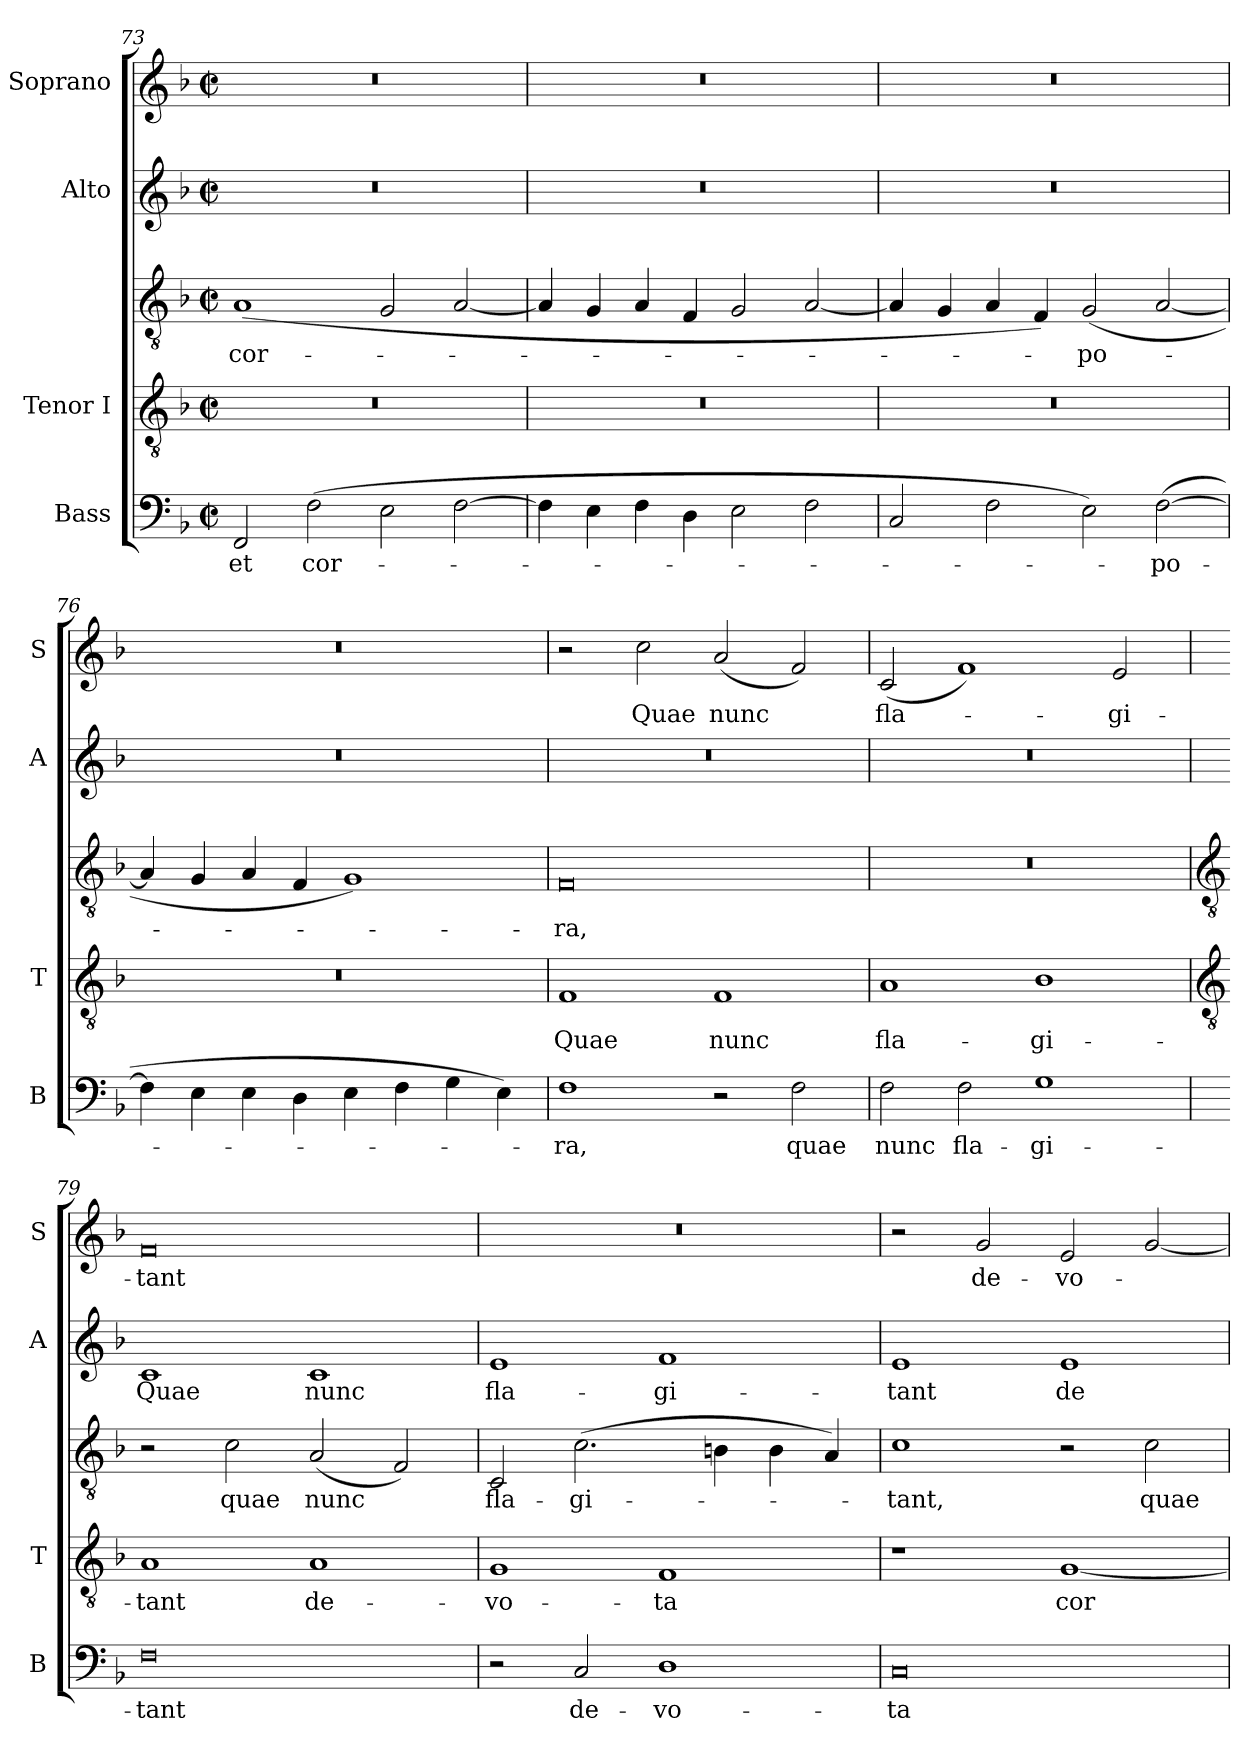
**kern	**text	**kern	**text	**kern	**text	**kern	**text	**kern	**text
*part4	*part4	*part3	*part3	*part3	*part3	*part2	*part2	*part1	*part1
*staff5	*staff5	*staff4	*staff4	*staff3	*staff3	*staff2	*staff2	*staff1	*staff1
*I"Bass	*	*I"Tenor I	*	*	*	*I"Alto	*	*I"Soprano	*
*I'B	*	*I'T	*	*	*	*I'A	*	*I'S	*
!!LO:LB:g=z
*clefF4	*	*clefGv2	*	*clefGv2	*	*clefG2	*	*clefG2	*
*k[b-]	*	*k[b-]	*	*k[b-]	*	*k[b-]	*	*k[b-]	*
*F:	*	*F:	*	*F:	*	*F:	*	*F:	*
*M4/2	*	*M4/2	*	*M4/2	*	*M4/2	*	*M4/2	*
*met(c|)	*	*met(c|)	*	*met(c|)	*	*met(c|)	*	*met(c|)	*
=73	=73	=73	=73	=73	=73	=73	=73	=73	=73
!	!LO:LY:b	!	!	!	!LO:LY:b	!	!	!	!
2FF	et	0r	.	(<1A	cor-	0r	.	0r	.
!	!LO:LY:b	!	!	!	!	!	!	!	!
(>2F	cor-	.	.	.	.	.	.	.	.
2E	.	.	.	2G	.	.	.	.	.
[2F	.	.	.	[2A	.	.	.	.	.
=74	=74	=74	=74	=74	=74	=74	=74	=74	=74
4F]	.	0r	.	4A]	.	0r	.	0r	.
4E	.	.	.	4G	.	.	.	.	.
4F	.	.	.	4A	.	.	.	.	.
4D	.	.	.	4F	.	.	.	.	.
2E	.	.	.	2G	.	.	.	.	.
2F	.	.	.	[2A	.	.	.	.	.
=75	=75	=75	=75	=75	=75	=75	=75	=75	=75
2C	.	0r	.	4A]	.	0r	.	0r	.
.	.	.	.	4G	.	.	.	.	.
2F	.	.	.	4A	.	.	.	.	.
.	.	.	.	4F)	.	.	.	.	.
!	!	!	!	!	!LO:LY:b	!	!	!	!
2E)	.	.	.	(<2G	po-	.	.	.	.
!	!LO:LY:b	!	!	!	!	!	!	!	!
(>[2F	-po-	.	.	[2A	.	.	.	.	.
=76	=76	=76	=76	=76	=76	=76	=76	=76	=76
4F]	.	0r	.	4A]	.	0r	.	0r	.
4E	.	.	.	4G	.	.	.	.	.
4E	.	.	.	4A	.	.	.	.	.
4D	.	.	.	4F	.	.	.	.	.
4E	.	.	.	1G)	.	.	.	.	.
4F	.	.	.	.	.	.	.	.	.
4G	.	.	.	.	.	.	.	.	.
4E)	.	.	.	.	.	.	.	.	.
=77	=77	=77	=77	=77	=77	=77	=77	=77	=77
!	!LO:LY:b	!	!LO:LY:b	!	!LO:LY:b	!	!	!	!
1F	ra,	1F	Quae	0F	ra,	0r	.	2r	.
!	!	!	!	!	!	!	!	!	!LO:LY:b
.	.	.	.	.	.	.	.	2cc	Quae
!	!	!	!LO:LY:b	!	!	!	!	!	!LO:LY:b
2r	.	1F	nunc	.	.	.	.	(<2a	nunc
!	!LO:LY:b	!	!	!	!	!	!	!	!
2F	quae	.	.	.	.	.	.	2f)	.
=78	=78	=78	=78	=78	=78	=78	=78	=78	=78
!	!LO:LY:b	!	!LO:LY:b	!	!	!	!	!	!LO:LY:b
2F	nunc	1A	fla-	0r	.	0r	.	(<2c	fla-
!	!LO:LY:b	!	!	!	!	!	!	!	!
2F	fla-	.	.	.	.	.	.	1f)	.
!	!LO:LY:b	!	!LO:LY:b	!	!	!	!	!	!
1G	-gi-	1B-	-gi-	.	.	.	.	.	.
!	!	!	!	!	!	!	!	!	!LO:LY:b
.	.	.	.	.	.	.	.	2e	gi-
!!LO:LB:g=z
=79	=79	=79	=79	=79	=79	=79	=79	=79	=79
*	*	*clefGv2	*	*clefGv2	*	*	*	*	*
!	!LO:LY:b	!	!LO:LY:b	!	!	!	!LO:LY:b	!	!LO:LY:b
0F	-tant	1A	tant	2r	.	1c	Quae	0f	-tant
!	!	!	!	!	!LO:LY:b	!	!	!	!
.	.	.	.	2c	-quae	.	.	.	.
!	!	!	!LO:LY:b	!	!LO:LY:b	!	!LO:LY:b	!	!
.	.	1A	de-	(<2A	nunc	1c	nunc	.	.
.	.	.	.	2F)	.	.	.	.	.
=80	=80	=80	=80	=80	=80	=80	=80	=80	=80
!	!	!	!LO:LY:b	!	!LO:LY:b	!	!LO:LY:b	!	!
2r	.	1G	vo-	2C	-fla-	1e	fla-	0r	.
!	!LO:LY:b	!	!	!	!LO:LY:b	!	!	!	!
2C	de-	.	.	(>2.c	-gi-	.	.	.	.
!	!LO:LY:b	!	!LO:LY:b	!	!	!	!LO:LY:b	!	!
1D	-vo-	1F	-ta	.	.	1f	-gi-	.	.
.	.	.	.	4Bn	.	.	.	.	.
.	.	.	.	4B	.	.	.	.	.
.	.	.	.	4A)	.	.	.	.	.
=81	=81	=81	=81	=81	=81	=81	=81	=81	=81
!	!LO:LY:b	!	!	!	!LO:LY:b	!	!LO:LY:b	!	!
0C	-ta	1r	.	1c	tant,	1e	-tant	2r	.
!	!	!	!	!	!	!	!	!	!LO:LY:b
.	.	.	.	.	.	.	.	2g	de-
!	!	!	!LO:LY:b	!	!	!	!LO:LY:b	!	!LO:LY:b
.	.	[1G	cor-	2r	.	1e	de-	2e	-vo-
!	!	!	!	!	!LO:LY:b	!	!	!	!
.	.	.	.	2c	quae	.	.	[2g	.
=	=	=	=	=	=	=	=	=	=
*-	*-	*-	*-	*-	*-	*-	*-	*-	*-
